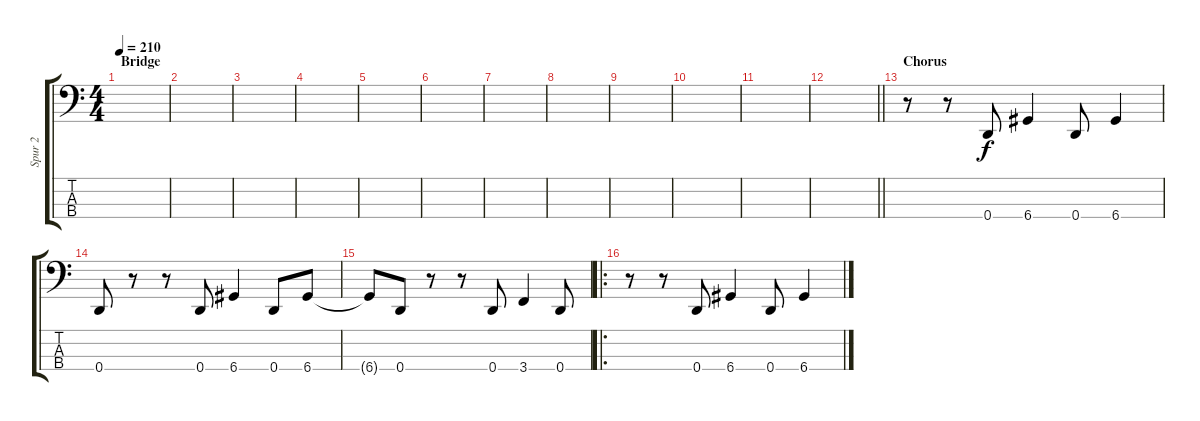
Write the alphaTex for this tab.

\track ("Spur 2" "Spur 2") {instrument electricbassfinger}
\staff {score tabs}
\tuning (G2 D2 A1 D1) {hide}
\ts (4 4)
\section ("" "Bridge")
\tempo 210
\clef f4
\ks c
|
|
|
|
|
|
|
|
|
|
|
\barLineRight lightlight
|
\section ("" "Chorus")
r.8 r.8 0.4.8 6.4.4 0.4.8 6.4.4 |
0.4.8 r.8 r.8 0.4.8 6.4.4 0.4.8 6.4.8 |
6.4{t}.8 0.4.8 r.8 r.8 0.4.8 3.4.4 0.4.8 |
\ro
r.8 r.8 0.4.8 6.4.4 0.4.8 6.4.4
